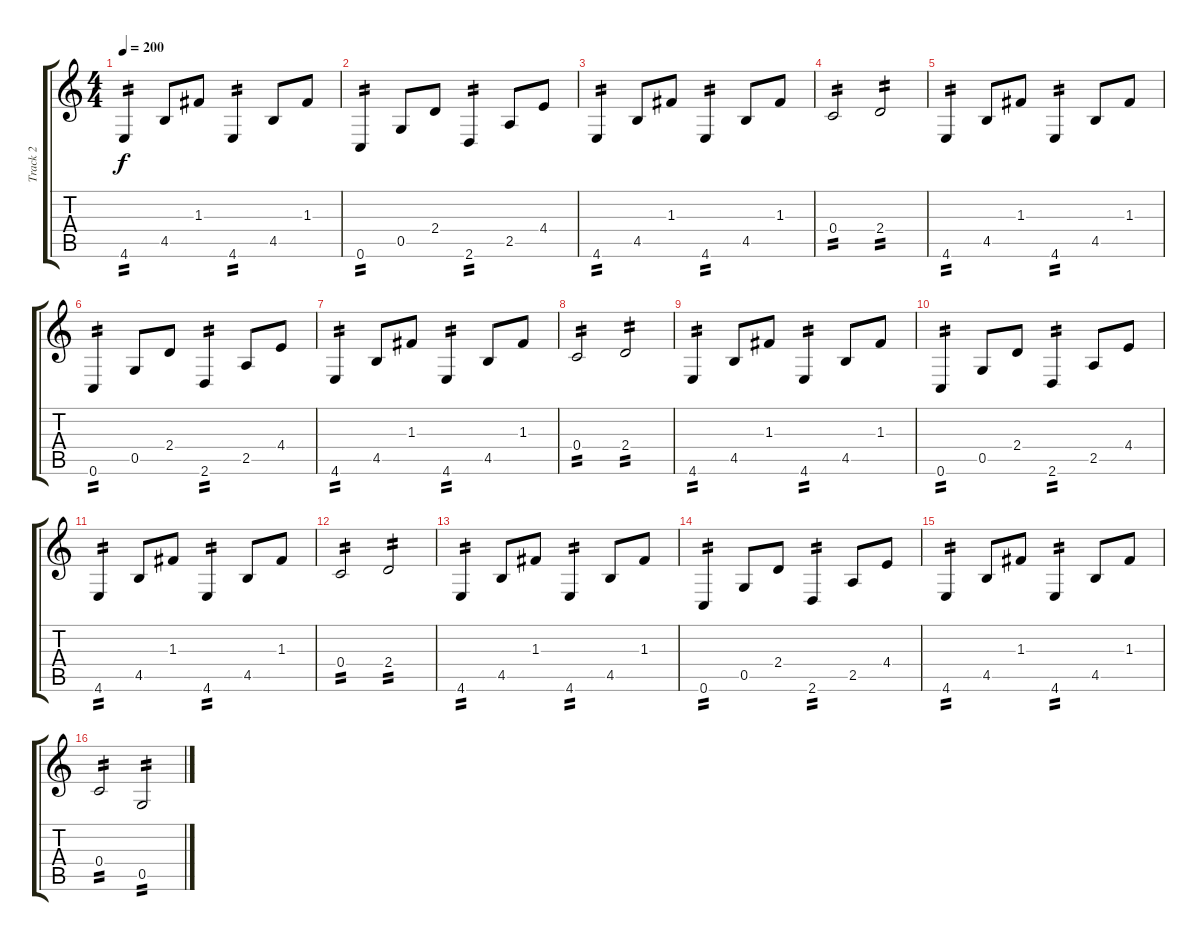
\track ("Track 2" "Track 2") {instrument electricbassfinger}
\staff {score tabs}
\tuning (D4 A3 F3 C3 G2 C2) {hide}
\ts (4 4)
\tempo 200
\clef g2
\ks c
4.6.4{tp 2 dy f} 4.5.8 1.3.8 4.6.4{tp 2} 4.5.8 1.3.8 |
0.6.4{tp 2} 0.5.8 2.4.8 2.6.4{tp 2} 2.5.8 4.4.8 |
4.6.4{tp 2} 4.5.8 1.3.8 4.6.4{tp 2} 4.5.8 1.3.8 |
0.4.2{tp 2} 2.4.2{tp 2} |
4.6.4{tp 2} 4.5.8 1.3.8 4.6.4{tp 2} 4.5.8 1.3.8 |
0.6.4{tp 2} 0.5.8 2.4.8 2.6.4{tp 2} 2.5.8 4.4.8 |
4.6.4{tp 2} 4.5.8 1.3.8 4.6.4{tp 2} 4.5.8 1.3.8 |
0.4.2{tp 2} 2.4.2{tp 2} |
4.6.4{tp 2} 4.5.8 1.3.8 4.6.4{tp 2} 4.5.8 1.3.8 |
0.6.4{tp 2} 0.5.8 2.4.8 2.6.4{tp 2} 2.5.8 4.4.8 |
4.6.4{tp 2} 4.5.8 1.3.8 4.6.4{tp 2} 4.5.8 1.3.8 |
0.4.2{tp 2} 2.4.2{tp 2} |
4.6.4{tp 2} 4.5.8 1.3.8 4.6.4{tp 2} 4.5.8 1.3.8 |
0.6.4{tp 2} 0.5.8 2.4.8 2.6.4{tp 2} 2.5.8 4.4.8 |
4.6.4{tp 2} 4.5.8 1.3.8 4.6.4{tp 2} 4.5.8 1.3.8 |
0.4.2{tp 2} 0.5.2{tp 2}
